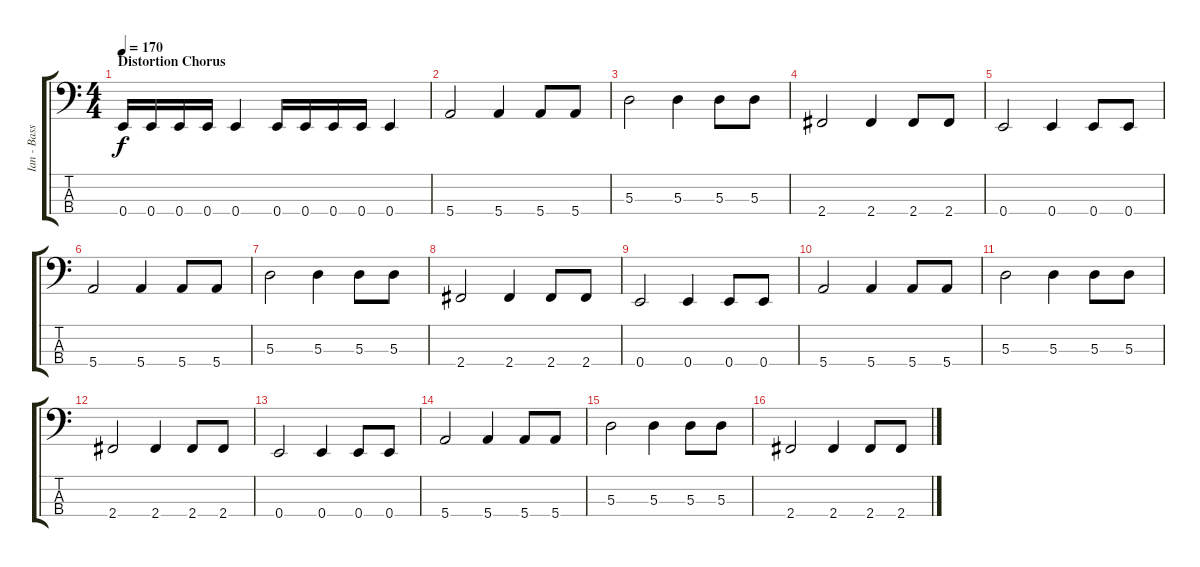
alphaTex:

\track ("Ian - Bass" "Ian - Bass") {instrument electricbasspick}
\staff {score tabs}
\tuning (G2 D2 A1 E1) {hide}
\ts (4 4)
\section ("" "Distortion Chorus")
\tempo 170
\clef f4
\ks c
0.4.16{dy f} 0.4.16 0.4.16 0.4.16 0.4.4 0.4.16 0.4.16 0.4.16 0.4.16 0.4.4 |
5.4.2 5.4.4 5.4.8 5.4.8 |
5.3.2 5.3.4 5.3.8 5.3.8 |
2.4.2 2.4.4 2.4.8 2.4.8 |
0.4.2 0.4.4 0.4.8 0.4.8 |
5.4.2 5.4.4 5.4.8 5.4.8 |
5.3.2 5.3.4 5.3.8 5.3.8 |
2.4.2 2.4.4 2.4.8 2.4.8 |
0.4.2 0.4.4 0.4.8 0.4.8 |
5.4.2 5.4.4 5.4.8 5.4.8 |
5.3.2 5.3.4 5.3.8 5.3.8 |
2.4.2 2.4.4 2.4.8 2.4.8 |
0.4.2 0.4.4 0.4.8 0.4.8 |
5.4.2 5.4.4 5.4.8 5.4.8 |
5.3.2 5.3.4 5.3.8 5.3.8 |
2.4.2 2.4.4 2.4.8 2.4.8
